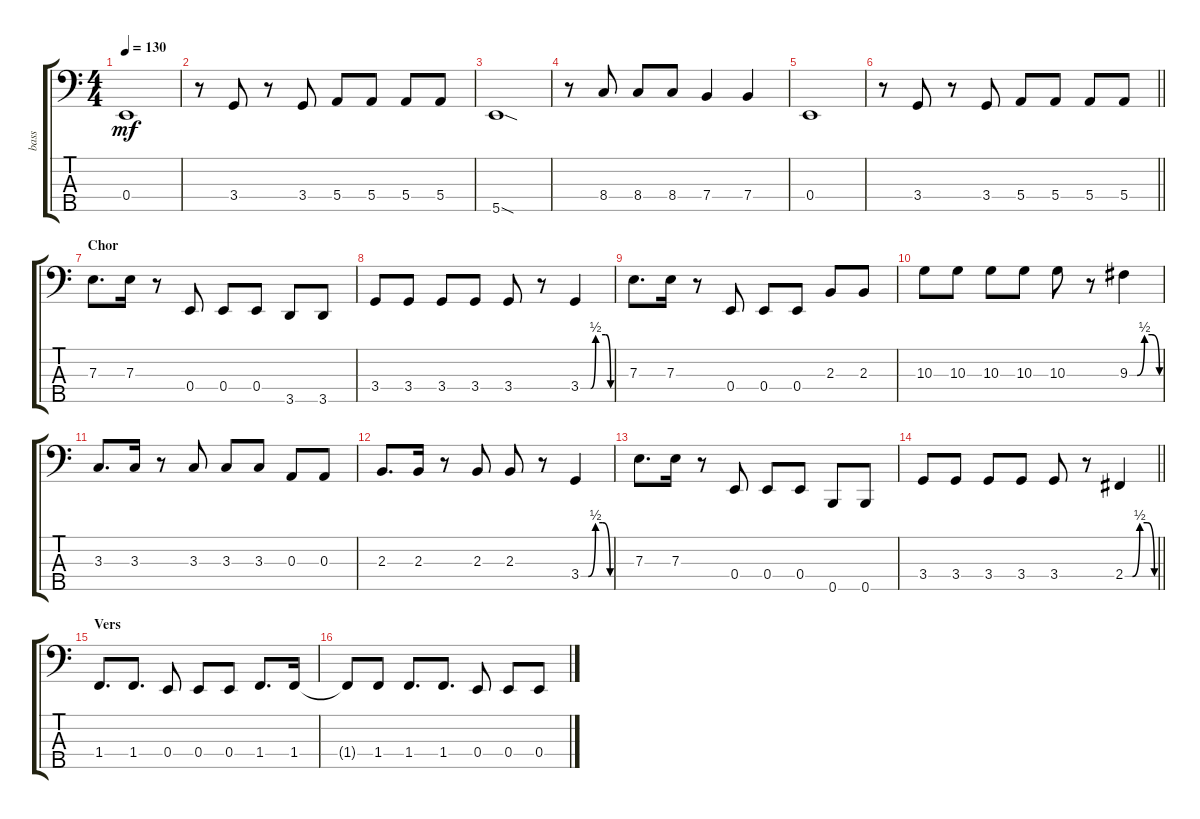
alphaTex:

\track ("bass" "bass") {instrument electricbasspick}
\staff {score tabs}
\tuning (G2 D2 A1 E1 B0) {hide}
\ts (4 4)
\tempo 130
\clef f4
\ks c
0.4.1{dy mf} |
r.8 3.4.8 r.8 3.4.8 5.4.8 5.4.8 5.4.8 5.4.8 |
5.5{sod}.1 |
r.8 8.4.8 8.4.8 8.4.8 7.4.4 7.4.4 |
0.4.1 |
\barLineRight lightlight
r.8 3.4.8 r.8 3.4.8 5.4.8 5.4.8 5.4.8 5.4.8 |
\section ("" "Chor")
7.3.8{d} 7.3.16 r.8 0.4.8 0.4.8 0.4.8 3.5.8 3.5.8 |
3.4.8 3.4.8 3.4.8 3.4.8 3.4.8 r.8 3.4{be (custom 0 0 20 0 30 2 50 2 60 0)}.4 |
7.3.8{d} 7.3.16 r.8 0.4.8 0.4.8 0.4.8 2.3.8 2.3.8 |
10.3.8 10.3.8 10.3.8 10.3.8 10.3.8 r.8 9.3{be (custom 0 0 15 0 30 2 45 2 60 0)}.4 |
3.3.8{d} 3.3.16 r.8 3.3.8 3.3.8 3.3.8 0.3.8 0.3.8 |
2.3.8{d} 2.3.16 r.8 2.3.8 2.3.8 r.8 3.4{be (custom 0 0 15 0 30 2 45 2 60 0)}.4 |
7.3.8{d} 7.3.16 r.8 0.4.8 0.4.8 0.4.8 0.5.8 0.5.8 |
\barLineRight lightlight
3.4.8 3.4.8 3.4.8 3.4.8 3.4.8 r.8 2.4{be (custom 0 0 15 0 30 2 45 2 60 0)}.4 |
\section ("" "Vers")
1.4.8{d} 1.4.8{d} 0.4.8 0.4.8 0.4.8 1.4.8{d} 1.4.16 |
1.4{t}.8 1.4.8 1.4.8{d} 1.4.8{d} 0.4.8 0.4.8 0.4.8
